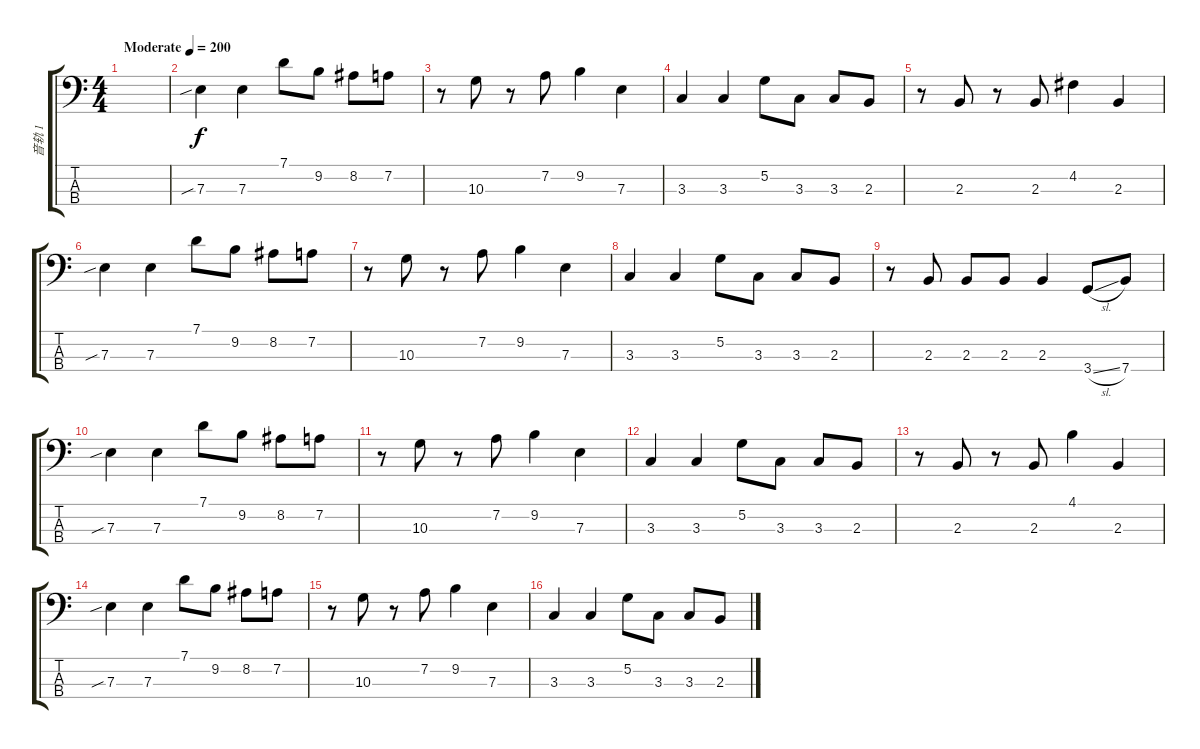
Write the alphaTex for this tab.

\track ("音轨 1" "音轨 1") {instrument electricbassfinger}
\staff {score tabs}
\tuning (G2 D2 A1 E1) {hide}
\ts (4 4)
\tempo (200 "Moderate")
\clef f4
\ks c
|
7.3{sib}.4 7.3.4 7.1.8 9.2.8 8.2.8 7.2.8 |
r.8 10.3.8 r.8 7.2.8 9.2.4 7.3.4 |
3.3.4 3.3.4 5.2.8 3.3.8 3.3.8 2.3.8 |
r.8 2.3.8 r.8 2.3.8 4.2.4 2.3.4 |
7.3{sib}.4 7.3.4 7.1.8 9.2.8 8.2.8 7.2.8 |
r.8 10.3.8 r.8 7.2.8 9.2.4 7.3.4 |
3.3.4 3.3.4 5.2.8 3.3.8 3.3.8 2.3.8 |
r.8 2.3.8 2.3.8 2.3.8 2.3.4 3.4{sl}.8 7.4.8 |
7.3{sib}.4 7.3.4 7.1.8 9.2.8 8.2.8 7.2.8 |
r.8 10.3.8 r.8 7.2.8 9.2.4 7.3.4 |
3.3.4 3.3.4 5.2.8 3.3.8 3.3.8 2.3.8 |
r.8 2.3.8 r.8 2.3.8 4.1.4 2.3.4 |
7.3{sib}.4 7.3.4 7.1.8 9.2.8 8.2.8 7.2.8 |
r.8 10.3.8 r.8 7.2.8 9.2.4 7.3.4 |
3.3.4 3.3.4 5.2.8 3.3.8 3.3.8 2.3.8
